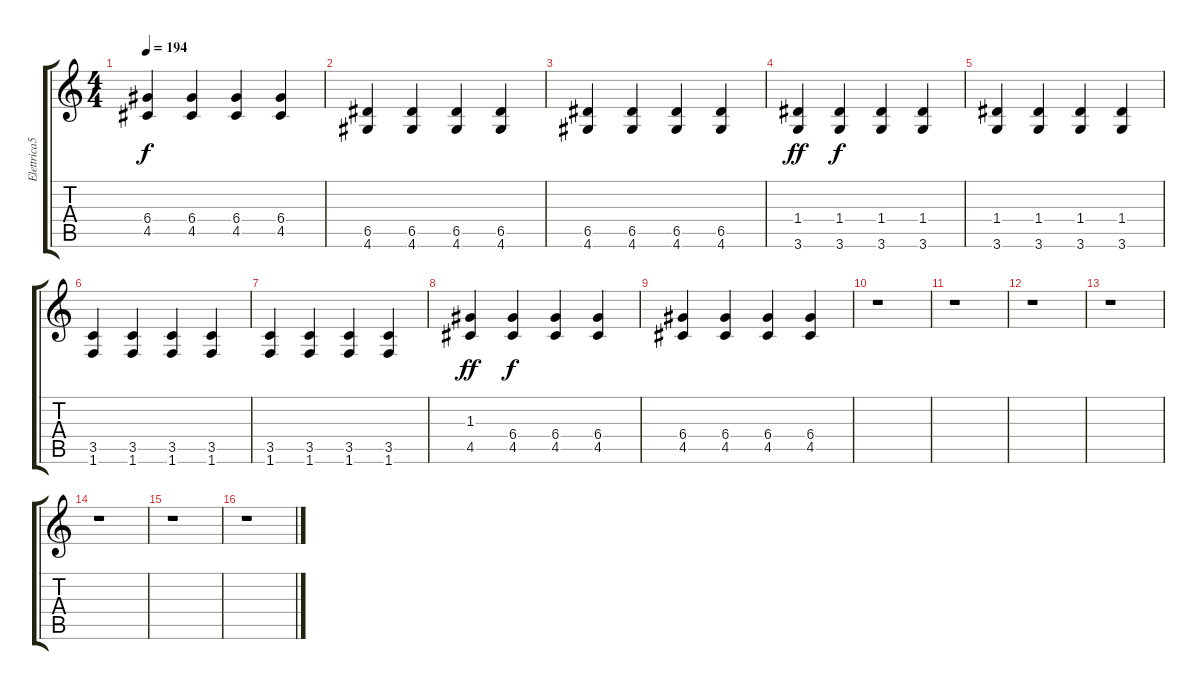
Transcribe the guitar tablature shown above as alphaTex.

\track ("Elettrica5(Ka)" "Elettrica5") {instrument distortionguitar}
\staff {score tabs}
\tuning (E4 B3 G3 D3 A2 E2) {hide}
\ts (4 4)
\tempo 194
\clef g2
\ks c
(6.4 4.5).4{dy f} (6.4 4.5).4 (6.4 4.5).4 (6.4 4.5).4 |
(6.5 4.6).4 (6.5 4.6).4 (6.5 4.6).4 (6.5 4.6).4 |
(6.5 4.6).4 (6.5 4.6).4 (6.5 4.6).4 (6.5 4.6).4 |
(1.4 3.6).4{dy ff} (1.4 3.6).4{dy f} (1.4 3.6).4 (1.4 3.6).4 |
(1.4 3.6).4 (1.4 3.6).4 (1.4 3.6).4 (1.4 3.6).4 |
(3.5 1.6).4 (3.5 1.6).4 (3.5 1.6).4 (3.5 1.6).4 |
(3.5 1.6).4 (3.5 1.6).4 (3.5 1.6).4 (3.5 1.6).4 |
(1.3 4.5).4{dy ff} (6.4 4.5).4{dy f} (6.4 4.5).4 (6.4 4.5).4 |
(6.4 4.5).4 (6.4 4.5).4 (6.4 4.5).4 (6.4 4.5).4 |
r.1 |
r.1 |
r.1 |
r.1 |
r.1 |
r.1 |
r.1
